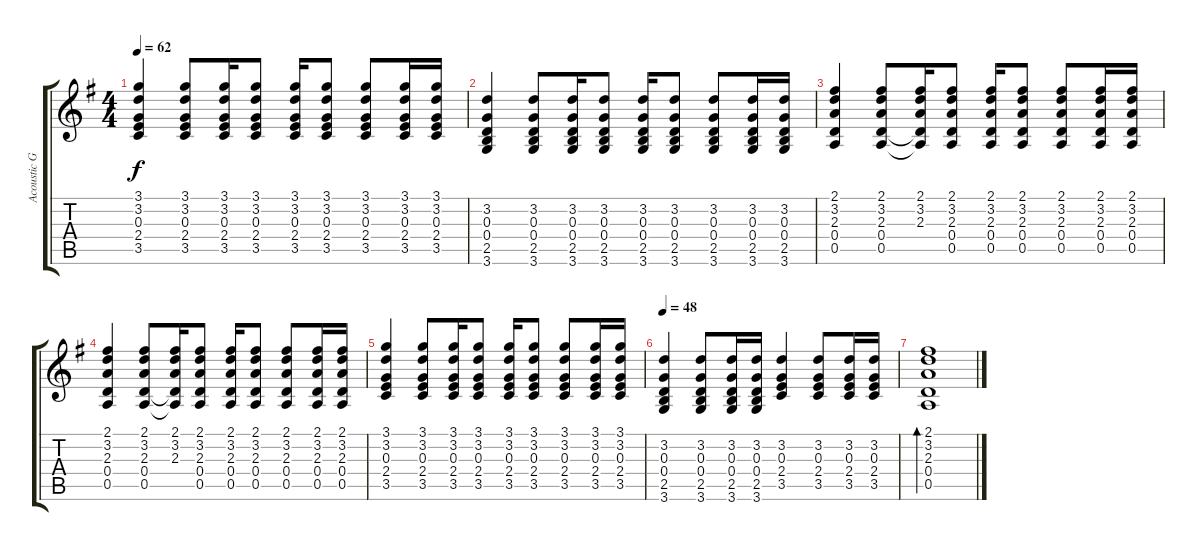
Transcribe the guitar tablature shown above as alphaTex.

\track ("Acoustic Guitar" "Acoustic G") {instrument acousticguitarsteel}
\staff {score tabs}
\tuning (E4 B3 G3 D3 A2 E2) {hide}
\ts (4 4)
\tempo 62
\clef g2
\ks g
(3.1 3.2 0.3 2.4 3.5).4{dy f} (3.1 3.2 0.3 2.4 3.5).8 (3.1 3.2 0.3 2.4 3.5).16 (3.1 3.2 0.3 2.4 3.5).8 (3.1 3.2 0.3 2.4 3.5).16 (3.1 3.2 0.3 2.4 3.5).8 (3.1 3.2 0.3 2.4 3.5).8 (3.1 3.2 0.3 2.4 3.5).16 (3.1 3.2 0.3 2.4 3.5).16 |
(3.2 0.3 0.4 2.5 3.6).4 (3.2 0.3 0.4 2.5 3.6).8 (3.2 0.3 0.4 2.5 3.6).16 (3.2 0.3 0.4 2.5 3.6).8 (3.2 0.3 0.4 2.5 3.6).16 (3.2 0.3 0.4 2.5 3.6).8 (3.2 0.3 0.4 2.5 3.6).8 (3.2 0.3 0.4 2.5 3.6).16 (3.2 0.3 0.4 2.5 3.6).16 |
(2.1 3.2 2.3 0.4 0.5).4 (2.1 3.2 2.3 0.4 0.5).8 (2.1 3.2 2.3 0.4{t} 0.5{t}).16 (2.1 3.2 2.3 0.4 0.5).8 (2.1 3.2 2.3 0.4 0.5).16 (2.1 3.2 2.3 0.4 0.5).8 (2.1 3.2 2.3 0.4 0.5).8 (2.1 3.2 2.3 0.4 0.5).16 (2.1 3.2 2.3 0.4 0.5).16 |
(2.1 3.2 2.3 0.4 0.5).4 (2.1 3.2 2.3 0.4 0.5).8 (2.1 3.2 2.3 0.4{t} 0.5{t}).16 (2.1 3.2 2.3 0.4 0.5).8 (2.1 3.2 2.3 0.4 0.5).16 (2.1 3.2 2.3 0.4 0.5).8 (2.1 3.2 2.3 0.4 0.5).8 (2.1 3.2 2.3 0.4 0.5).16 (2.1 3.2 2.3 0.4 0.5).16 |
(3.1 3.2 0.3 2.4 3.5).4 (3.1 3.2 0.3 2.4 3.5).8 (3.1 3.2 0.3 2.4 3.5).16 (3.1 3.2 0.3 2.4 3.5).8 (3.1 3.2 0.3 2.4 3.5).16 (3.1 3.2 0.3 2.4 3.5).8 (3.1 3.2 0.3 2.4 3.5).8 (3.1 3.2 0.3 2.4 3.5).16 (3.1 3.2 0.3 2.4 3.5).16 |
\tempo 48
(3.2 0.3 0.4 2.5 3.6).4 (3.2 0.3 0.4 2.5 3.6).8 (3.2 0.3 0.4 2.5 3.6).16 (3.2 0.3 0.4 2.5 3.6).16 (3.2 0.3 2.4 3.5).4 (3.2 0.3 2.4 3.5).8 (3.2 0.3 2.4 3.5).16 (3.2 0.3 2.4 3.5).16 |
(2.1 3.2 2.3 0.4 0.5).1{bd 240}
